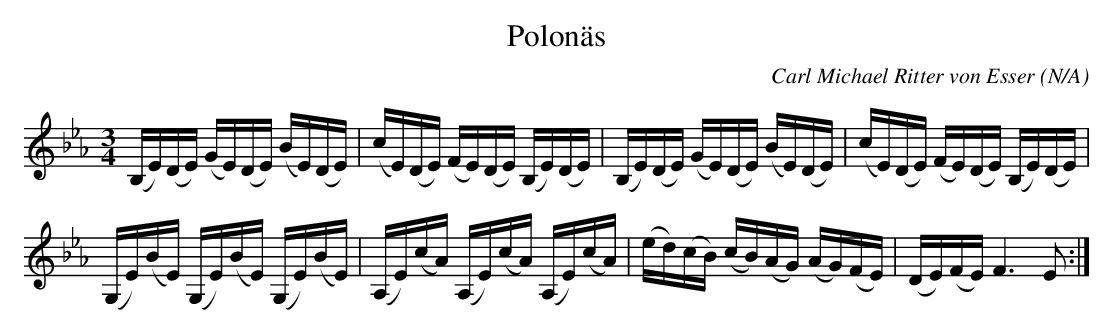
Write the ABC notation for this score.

X:1
T:Polonäs
C:Carl Michael Ritter von Esser
O:N/A
M:3/4
L:1/16
K:Eb
 (B,E)(DE) (GE)(DE) (BE)(DE) |(cE)(DE) (FE)(DE) (B,E)(DE) | (B,E)(DE) (GE)(DE) (BE)(DE) |(cE)(DE) (FE)(DE) (B,E)(DE)|
(G,E)(BE) (G,E)(BE) (G,E)(BE)| (A,E)(cA) (A,E)(cA) (A,E)(cA)| (ed)(cB) (cB)(AG) (AG)(FE)| (DE)(FE)F6 E2  :|
